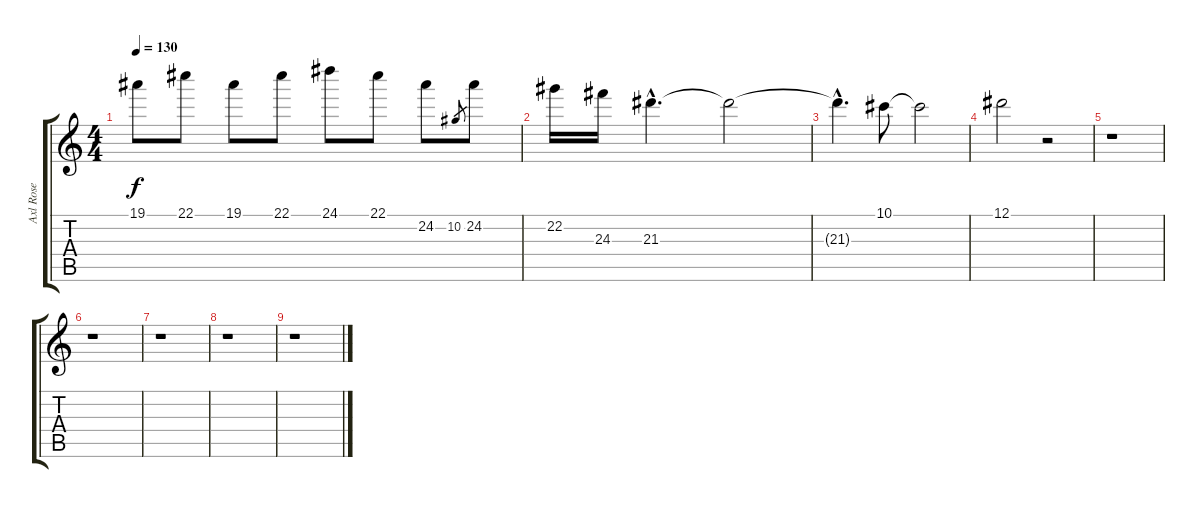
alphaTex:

\track ("Axl Rose" "Axl Rose") {instrument overdrivenguitar}
\staff {score tabs}
\tuning (Eb4 Bb3 Gb3 Db3 Ab2 Eb2) {hide}
\ts (4 4)
\tempo 130
\clef g2
\ks c
19.1.8{dy f} 22.1.8 19.1.8 22.1.8 24.1.8 22.1.8 24.2.8 10.2.8{gr} 24.2.8 |
22.2.16 24.3.16 21.3{hac}.4{d} 21.3{t}.2 |
21.3{hac t}.4{d} 10.1.8 10.1{t}.2 |
12.1.2 r.2 |
r.1 |
r.1 |
r.1 |
r.1 |
r.1
